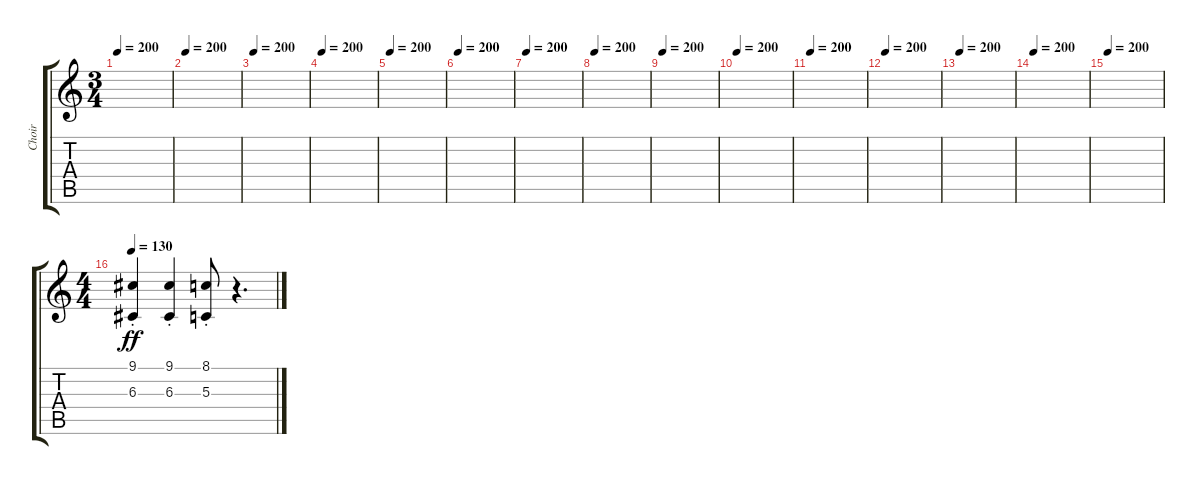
\track ("Choir" "Choir") {instrument choiraahs}
\staff {score tabs}
\tuning (E4 B3 G3 D3 A2 E2) {hide}
\ts (3 4)
\tempo 200
\clef g2
\ks c
|
\tempo 200
|
\tempo 200
|
\tempo 200
|
\tempo 200
|
\tempo 200
|
\tempo 200
|
\tempo 200
|
\tempo 200
|
\tempo 200
|
\tempo 200
|
\tempo 200
|
\tempo 200
|
\tempo 200
|
\tempo 200
|
\ts (4 4)
\tempo 130
(9.1{st} 6.3).4{dy ff volume 11 balance 10 instrument choiraahs} (9.1{st} 6.3).4 (8.1{st} 5.3).8 r.4{d}
